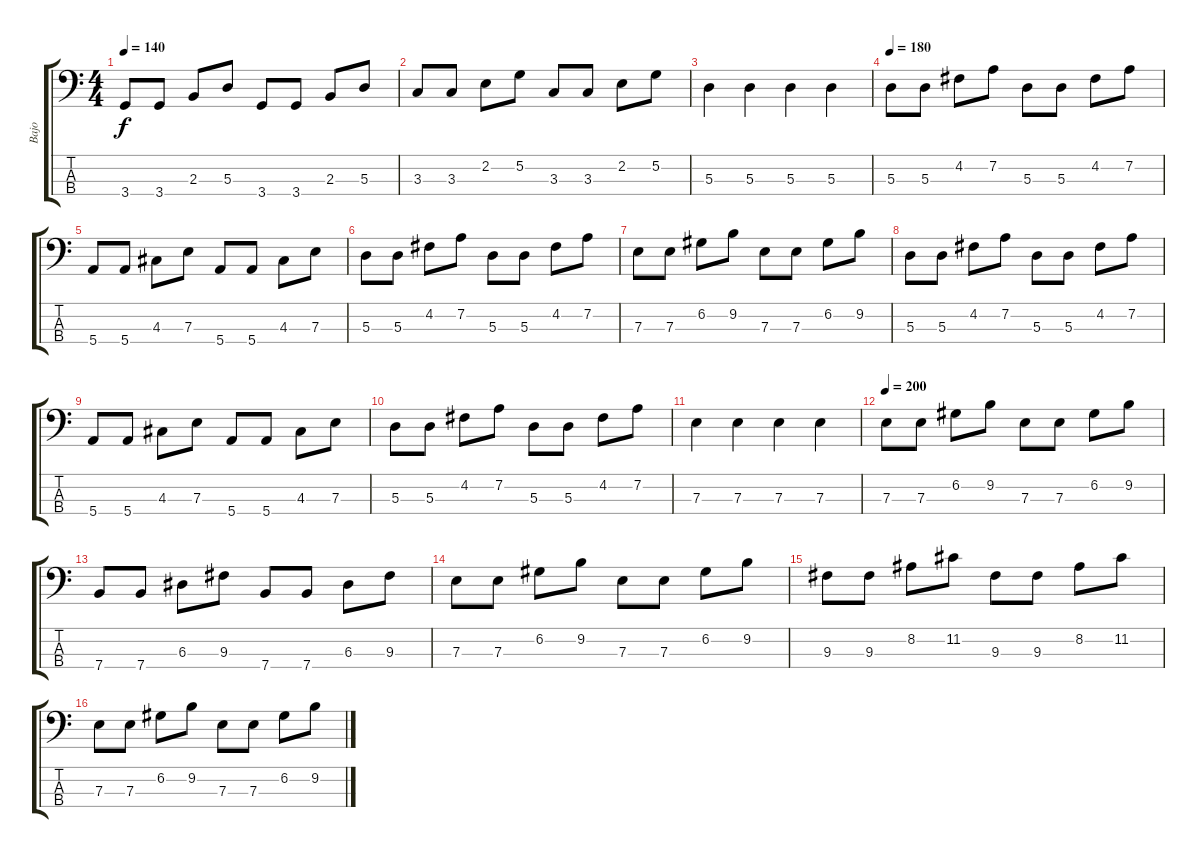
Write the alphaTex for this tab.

\track ("Bajo" "Bajo") {instrument electricbassfinger}
\staff {score tabs}
\tuning (G2 D2 A1 E1) {hide}
\ts (4 4)
\tempo 140
\clef f4
\ks c
3.4.8{dy f} 3.4.8 2.3.8 5.3.8 3.4.8 3.4.8 2.3.8 5.3.8 |
3.3.8 3.3.8 2.2.8 5.2.8 3.3.8 3.3.8 2.2.8 5.2.8 |
5.3.4 5.3.4 5.3.4 5.3.4 |
\tempo 180
5.3.8 5.3.8 4.2.8 7.2.8 5.3.8 5.3.8 4.2.8 7.2.8 |
5.4.8 5.4.8 4.3.8 7.3.8 5.4.8 5.4.8 4.3.8 7.3.8 |
5.3.8 5.3.8 4.2.8 7.2.8 5.3.8 5.3.8 4.2.8 7.2.8 |
7.3.8 7.3.8 6.2.8 9.2.8 7.3.8 7.3.8 6.2.8 9.2.8 |
5.3.8 5.3.8 4.2.8 7.2.8 5.3.8 5.3.8 4.2.8 7.2.8 |
5.4.8 5.4.8 4.3.8 7.3.8 5.4.8 5.4.8 4.3.8 7.3.8 |
5.3.8 5.3.8 4.2.8 7.2.8 5.3.8 5.3.8 4.2.8 7.2.8 |
7.3.4 7.3.4 7.3.4 7.3.4 |
\tempo 200
7.3.8 7.3.8 6.2.8 9.2.8 7.3.8 7.3.8 6.2.8 9.2.8 |
7.4.8 7.4.8 6.3.8 9.3.8 7.4.8 7.4.8 6.3.8 9.3.8 |
7.3.8 7.3.8 6.2.8 9.2.8 7.3.8 7.3.8 6.2.8 9.2.8 |
9.3.8 9.3.8 8.2.8 11.2.8 9.3.8 9.3.8 8.2.8 11.2.8 |
7.3.8 7.3.8 6.2.8 9.2.8 7.3.8 7.3.8 6.2.8 9.2.8
